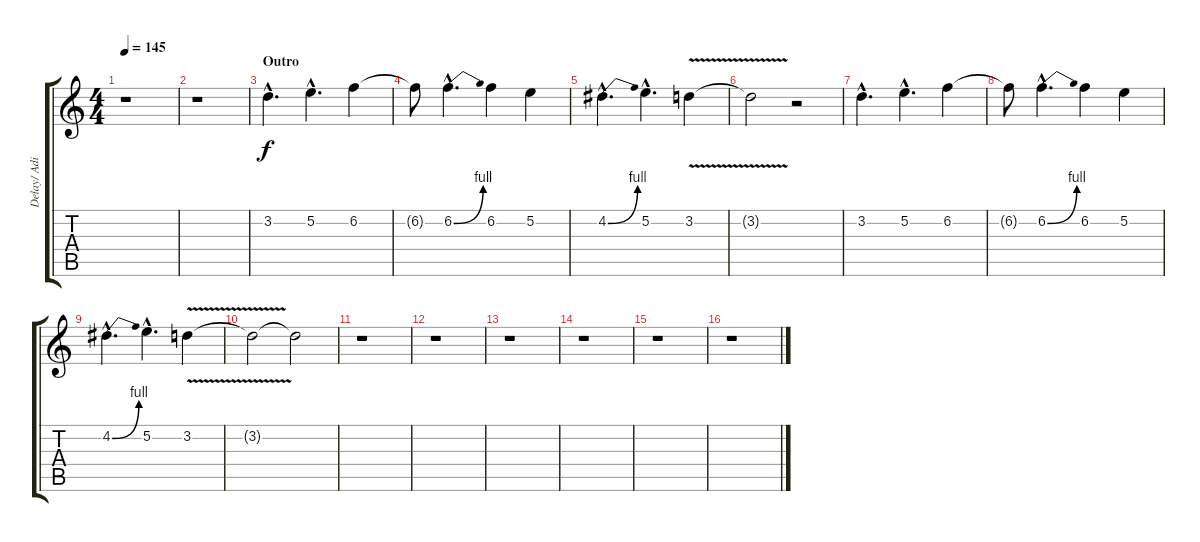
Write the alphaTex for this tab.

\track ("Delay/ Aditional Guitar" "Delay/ Adi") {instrument distortionguitar}
\staff {score tabs}
\tuning (E4 B3 G3 D3 A2 D2) {hide}
\ts (4 4)
\tempo 145
\clef g2
\ks c
r.1{dy p} |
r.1 |
\section ("" "Outro")
3.2{hac}.4{d dy f volume 14} 5.2{hac}.4{d} 6.2.4 |
6.2{t}.8 6.2{be (bend 0 0 60 4) hac}.4{d} 6.2.4 5.2.4 |
4.2{be (bend 0 0 60 4) hac}.4{d} 5.2{hac}.4{d} 3.2{v}.4 |
3.2{t}.2 r.2 |
3.2{hac}.4{d volume 14} 5.2{hac}.4{d} 6.2.4 |
6.2{t}.8 6.2{be (bend 0 0 60 4) hac}.4{d} 6.2.4 5.2.4 |
4.2{be (bend 0 0 60 4) hac}.4{d} 5.2{hac}.4{d} 3.2{v}.4 |
3.2{t}.2 3.2{t}.2 |
r.1 |
r.1 |
r.1 |
r.1 |
r.1 |
r.1
